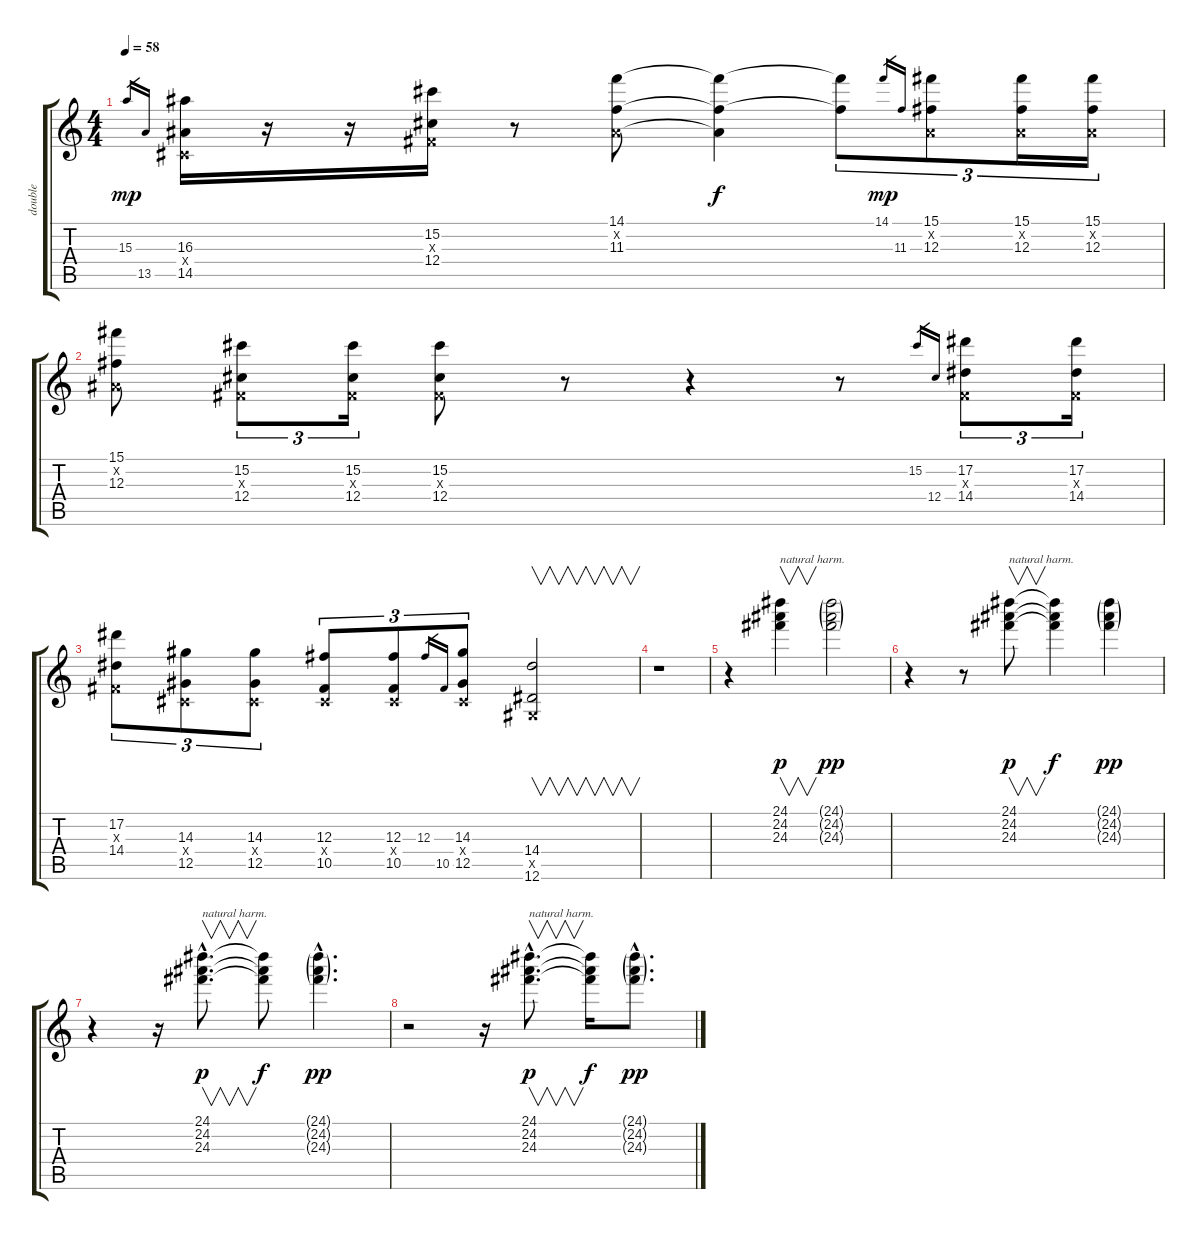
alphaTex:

\track ("double" "double") {instrument electricguitarclean}
\staff {score tabs}
\tuning (Eb4 Bb3 Gb3 Db3 Ab2 Eb2) {hide}
\ts (4 4)
\tempo 58
\clef g2
\ks c
15.3.16{gr dy mp} 13.5.16{gr} (16.3 0.4{x} 14.5).16 r.16 r.16 (15.2 0.3{x} 12.4).16 r.8 (14.1 0.2{x} 11.3).8 (14.1{t} 0.2{t} 11.3{t}).4{dy f} (14.1{t} 11.3{t}).8{tu (3 2)} 14.1.16{gr dy mp} 11.3.16{gr} (15.1 0.2{x} 12.3).8{tu (3 2)} (15.1 0.2{x} 12.3).16{tu (3 2)} (15.1 0.2{x} 12.3).16{tu (3 2)} |
(15.1 0.2{x} 12.3).8 (15.2 0.3{x} 12.4).8{tu (3 2)} (15.2 0.3{x} 12.4).16{tu (3 2)} (15.2 0.3{x} 12.4).8 r.8 r.4 r.8 15.2.16{gr} 12.4.16{gr} (17.2 0.3{x} 14.4).8{tu (3 2)} (17.2 0.3{x} 14.4).16{tu (3 2)} |
(17.2 0.3{x} 14.4).8{tu (3 2)} (14.3 0.4{x} 12.5).8{tu (3 2)} (14.3 0.4{x} 12.5).8{tu (3 2)} (12.3 0.4{x} 10.5).8{tu (3 2)} (12.3 0.4{x} 10.5).8{tu (3 2)} 12.3.16{gr} 10.5.16{gr} (14.3 0.4{x} 12.5).8{tu (3 2)} (14.4 0.5{x} 12.6).2{v} |
r.1 |
r.4 (24.1 24.2 24.3).4{v txt "natural harm." dy p} (24.1{g} 24.2{g} 24.3{g}).2{dy pp} |
r.4 r.8 (24.1 24.2 24.3).8{v txt "natural harm." dy p} (24.1{t} 24.2{t} 24.3{t}).4{dy f} (24.1{g} 24.2{g} 24.3{g}).4{dy pp} |
r.4 r.16 (24.1{hac} 24.2{hac} 24.3{hac}).8{v d txt "natural harm." dy p} (24.1{t} 24.2{t} 24.3{t}).8{dy f} (24.1{g hac} 24.2{g hac} 24.3{g hac}).4{d dy pp} |
r.2 r.16 (24.1{hac} 24.2{hac} 24.3{hac}).8{v d txt "natural harm." dy p} (24.1{t} 24.2{t} 24.3{t}).16{dy f} (24.1{g hac} 24.2{g hac} 24.3{g hac}).8{d dy pp}
